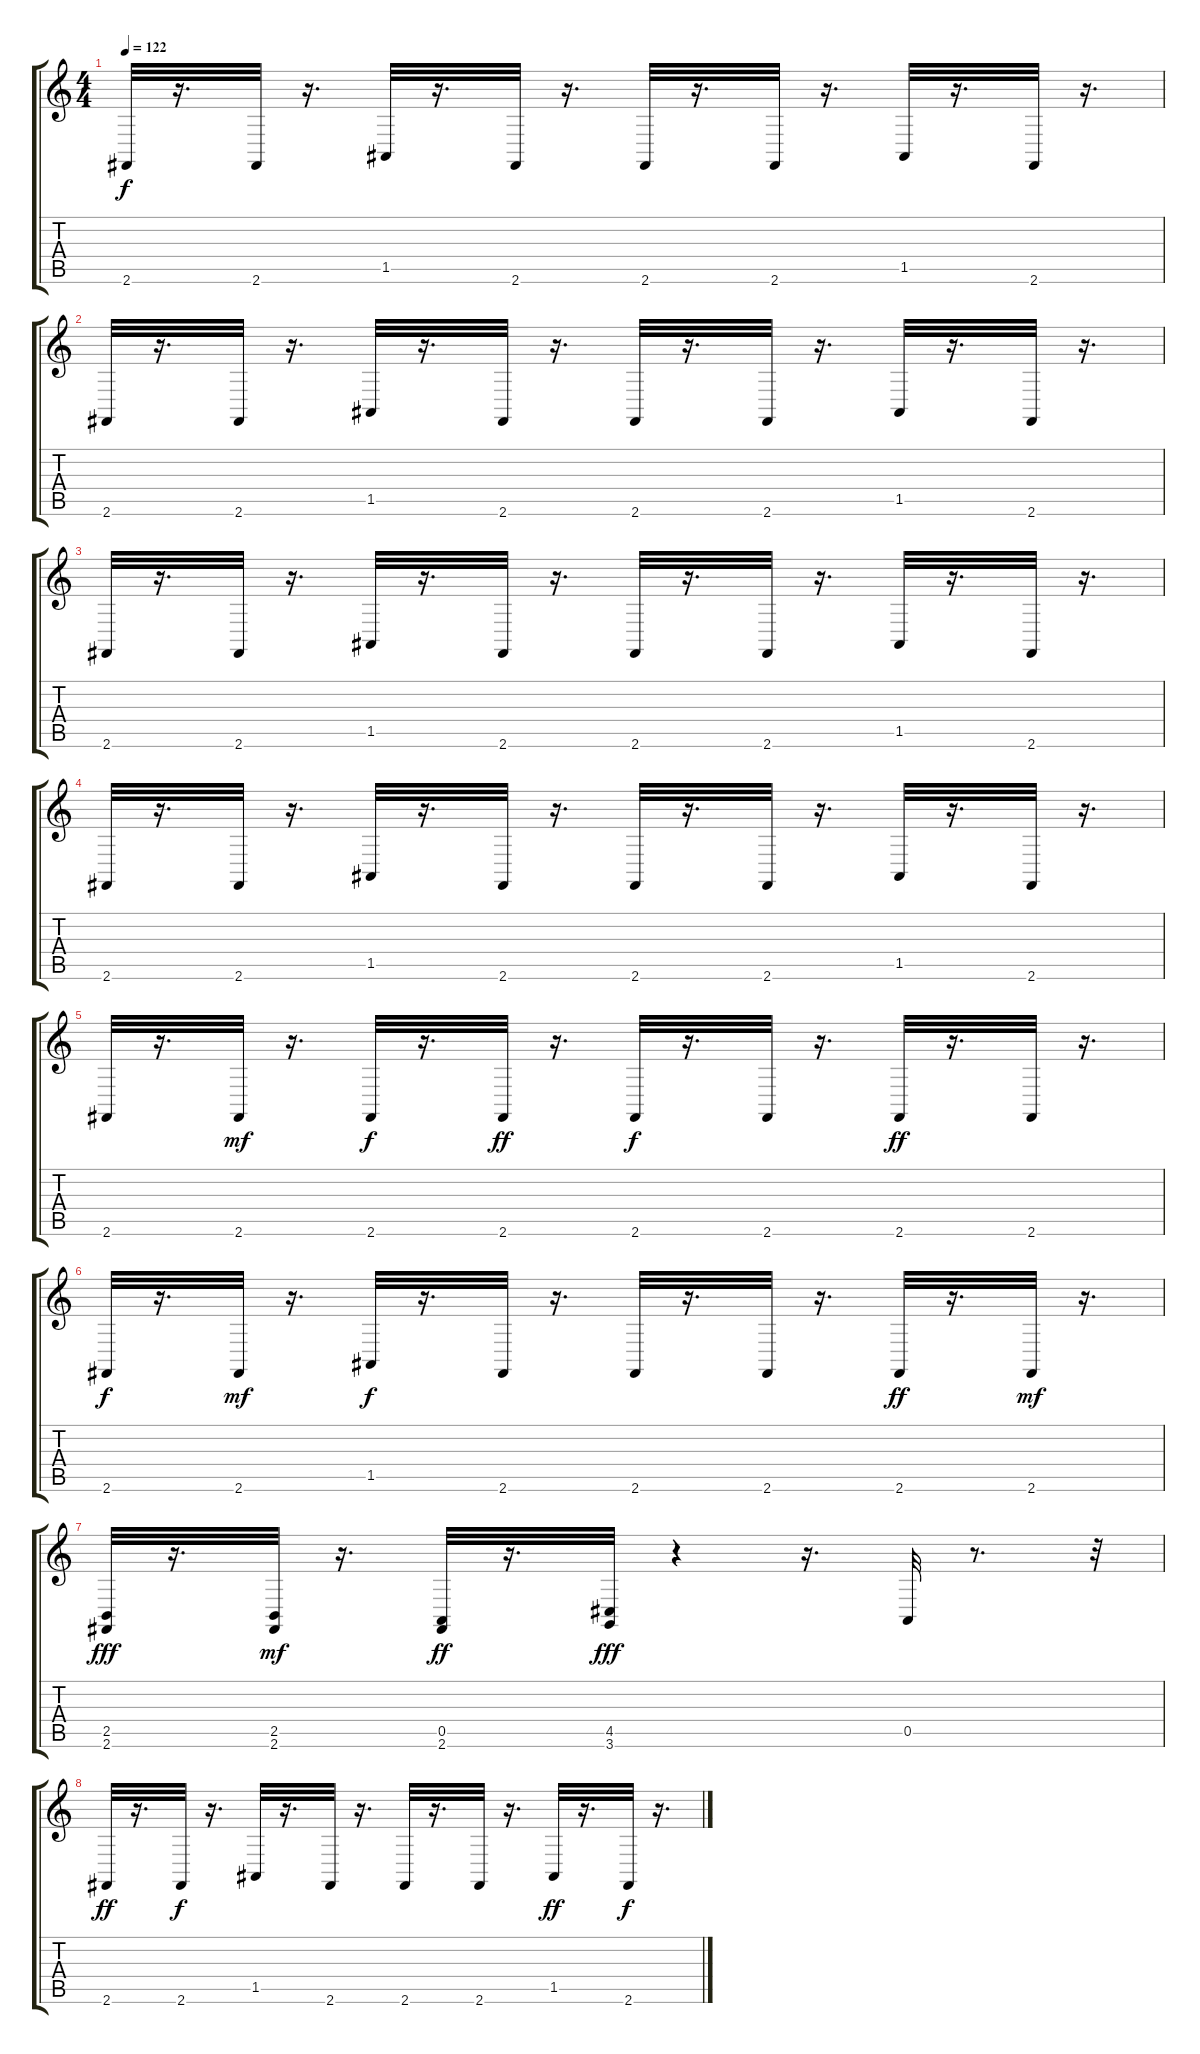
\track "" {instrument acousticgrandpiano}
\staff {score tabs}
\tuning (E4 B3 G3 D3 A2 E2) {hide}
\ts (4 4)
\tempo 122
\clef g2
\ks c
2.6.32{dy f} r.16{d} 2.6.32 r.16{d} 1.5.32 r.16{d} 2.6.32 r.16{d} 2.6.32 r.16{d} 2.6.32 r.16{d} 1.5.32 r.16{d} 2.6.32 r.16{d} |
2.6.32 r.16{d} 2.6.32 r.16{d} 1.5.32 r.16{d} 2.6.32 r.16{d} 2.6.32 r.16{d} 2.6.32 r.16{d} 1.5.32 r.16{d} 2.6.32 r.16{d} |
2.6.32 r.16{d} 2.6.32 r.16{d} 1.5.32 r.16{d} 2.6.32 r.16{d} 2.6.32 r.16{d} 2.6.32 r.16{d} 1.5.32 r.16{d} 2.6.32 r.16{d} |
2.6.32 r.16{d} 2.6.32 r.16{d} 1.5.32 r.16{d} 2.6.32 r.16{d} 2.6.32 r.16{d} 2.6.32 r.16{d} 1.5.32 r.16{d} 2.6.32 r.16{d} |
2.6.32 r.16{d} 2.6.32{dy mf} r.16{d} 2.6.32{dy f} r.16{d} 2.6.32{dy ff} r.16{d} 2.6.32{dy f} r.16{d} 2.6.32 r.16{d} 2.6.32{dy ff} r.16{d} 2.6.32 r.16{d} |
2.6.32{dy f} r.16{d} 2.6.32{dy mf} r.16{d} 1.5.32{dy f} r.16{d} 2.6.32 r.16{d} 2.6.32 r.16{d} 2.6.32 r.16{d} 2.6.32{dy ff} r.16{d} 2.6.32{dy mf} r.16{d} |
(2.5 2.6).32{dy fff} r.16{d} (2.5 2.6).32{dy mf} r.16{d} (0.5 2.6).32{dy ff} r.16{d} (4.5 3.6).32{dy fff} r.4 r.16{d} 0.5.32 r.8{d} r.32 |
2.6.32{dy ff} r.16{d} 2.6.32{dy f} r.16{d} 1.5.32 r.16{d} 2.6.32 r.16{d} 2.6.32 r.16{d} 2.6.32 r.16{d} 1.5.32{dy ff} r.16{d} 2.6.32{dy f} r.16{d}
